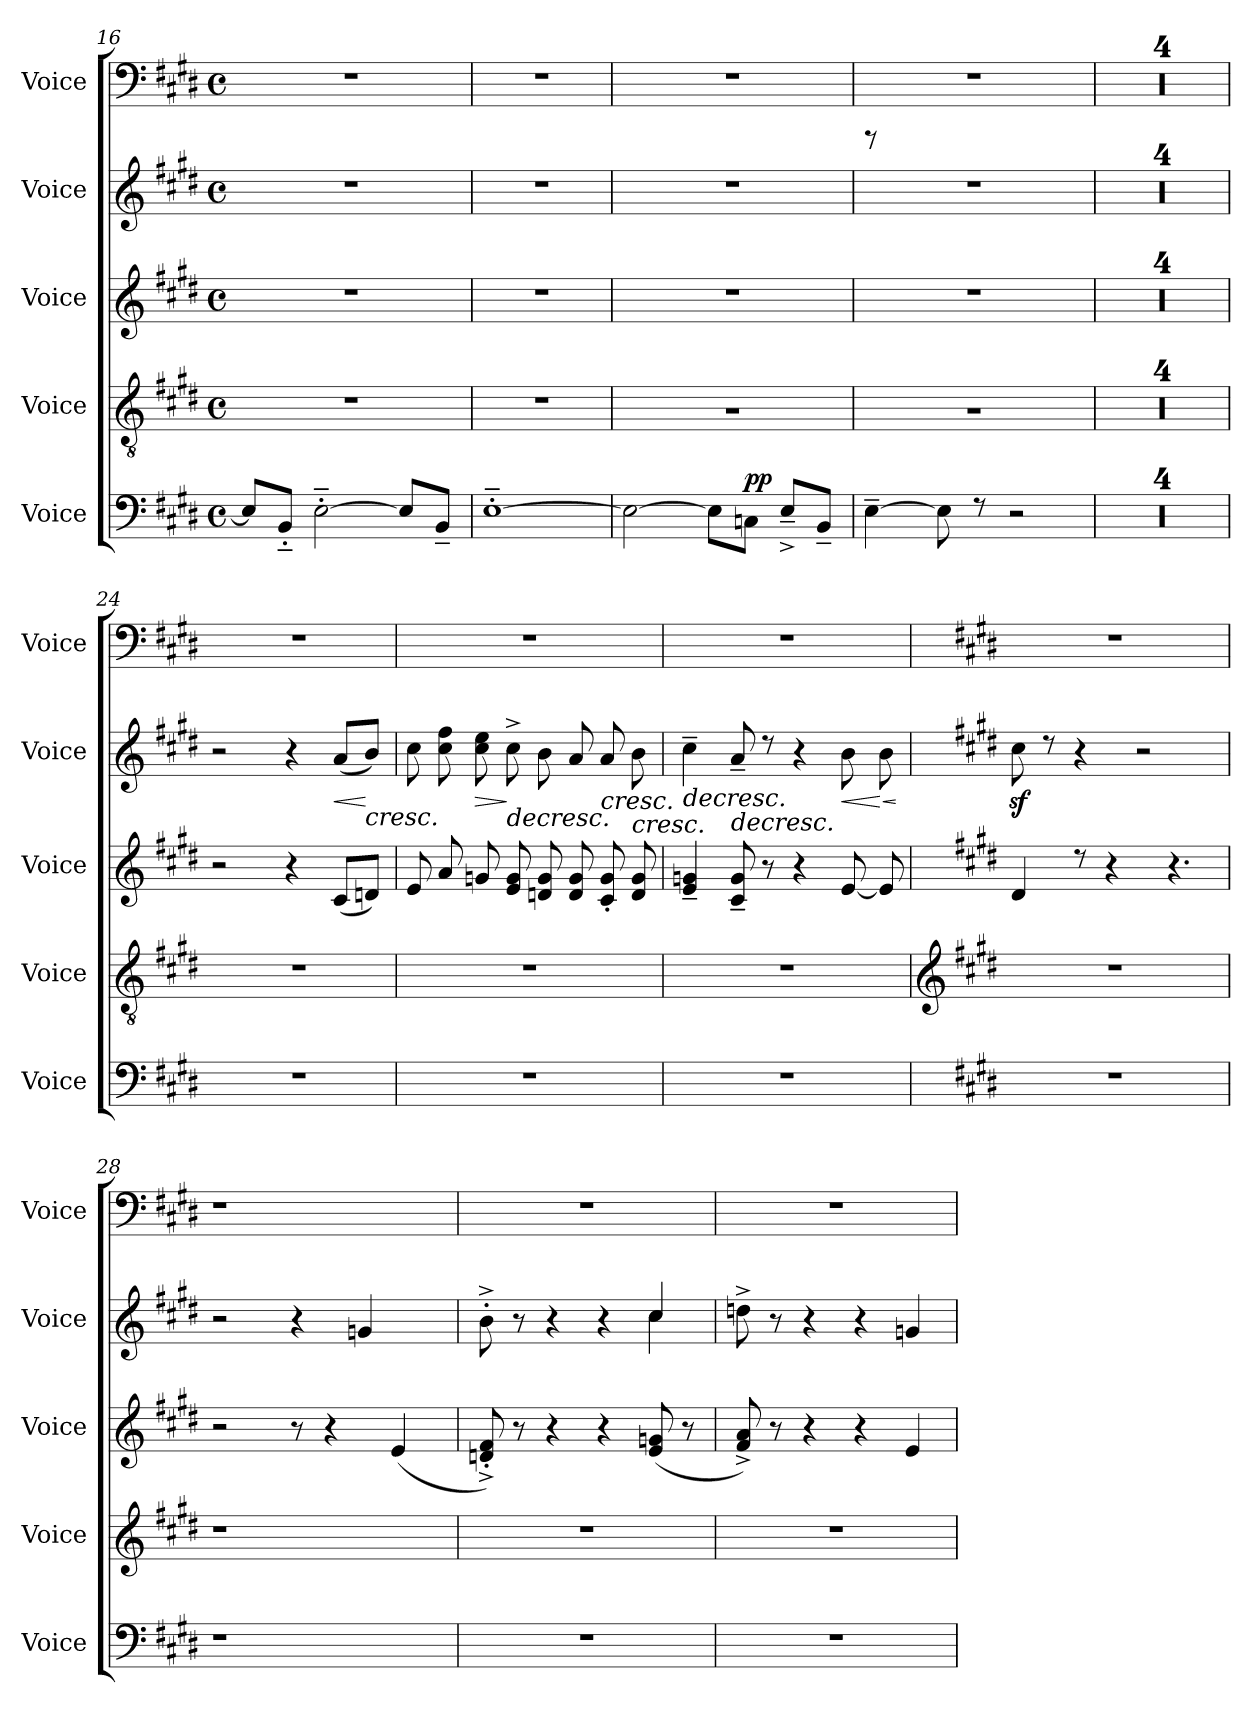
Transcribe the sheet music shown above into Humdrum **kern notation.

**kern	**dynam	**kern	**kern	**kern	**dynam	**kern
*part5	*part5	*part4	*part3	*part2	*part2	*part1
*staff5	*staff5	*staff4	*staff3	*staff2	*staff2	*staff1
*I"Voice	*	*I"Voice	*I"Voice	*I"Voice	*	*I"Voice
*I'Voice	*	*I'Voice	*I'Voice	*I'Voice	*	*I'Voice
*clefF4	*	*clefGv2	*clefG2	*clefG2	*	*clefF4
*k[f#c#g#d#]	*	*k[f#c#g#d#]	*k[f#c#g#d#]	*k[f#c#g#d#]	*	*k[f#c#g#d#]
*M4/4	*	*M4/4	*M4/4	*M4/4	*	*M4/4
*met(c)	*	*met(c)	*met(c)	*met(c)	*	*met(c)
=16	=16	=16	=16	=16	=16	=16
8E/L]	.	1rd	1rdd	1rdd	.	1r
8BB'<~>/J	.	.	.	.	.	.
[>2E'<~>\	.	.	.	.	.	.
8E/L]	.	.	.	.	.	.
8BB~>/J	.	.	.	.	.	.
=17	=17	=17	=17	=17	=17	=17
[>1E'<'<~>	.	1rd	1rdd	1rdd	.	1r
!!LO:LB:g=z
=18	=18	=18	=18	=18	=18	=18
2E\_>	.	1rc	1rdd	1rdd	.	1r
8E\L]	.	.	.	.	.	.
!	!LO:DY:a	!	!	!	!	!
8Cn\J	pp	.	.	.	.	.
8E^<~>/L	.	.	.	.	.	.
8BB~>/J	.	.	.	.	.	.
=19	=19	=19	=19	=19	=19	=19
*	*	*	*	*^	*	*
[>4E~>\	.	1rc	1rdd	8reee	1rdd	.	1r
.	.	.	.	2..ryy	.	.	.
8E\]	.	.	.	.	.	.	.
8rE	.	.	.	.	.	.	.
2rE	.	.	.	.	.	.	.
*	*	*	*	*v	*v	*	*
=20	=20	=20	=20	=20	=20	=20
1ryy	.	1ryy	1ryy	1ryy	.	1ryy
=21	=21	=21	=21	=21	=21	=21
1ryy	.	1ryy	1ryy	1ryy	.	1ryy
=22	=22	=22	=22	=22	=22	=22
1ryy	.	1ryy	1ryy	1ryy	.	1ryy
=23	=23	=23	=23	=23	=23	=23
1ryy	.	1ryy	1ryy	1ryy	.	1ryy
!!LO:LB:g=z
=24	=24	=24	=24	=24	=24	=24
1rF	.	1rd	2r	2rcc	.	1r
.	.	.	4r	4r	.	.
!	!	!	!	!	!LO:HP:b	!
!	!	!	!	!	!LO:DY:n=1:a	!
!	!	!	!	!	!LO:DY:n=2:b	!
.	.	.	(>8c#/L	(>8a/L	< mf mf	.
!	!	!	!	!	!LO:HP:n=1:b	!
.	.	.	8dn/J)	8bZ</J)	[ <	.
=25	=25	=25	=25	=25	=25	=25
1rF	.	1rd	8e/	8cc#Z<\	.	1r
.	.	.	8a/	8cc#\Z< 8ff#\Z<	.	.
!	!	!	!	!	!LO:HP:b	!
.	.	.	8gn/	8cc#\ 8ee\	>	.
!	!	!	!	!	!LO:HP:n=1:b	!
.	.	.	8e/ 8g/	8cc#^<Z<\	[ ] >	.
.	.	.	8dn/ 8g/	8bZ<\	.	.
.	.	.	8d/ 8g/	8aZ</	.	.
!	!	!	!	!	!LO:HP:b	!
.	.	.	8c#/'< 8g/'<	8a/	<	.
!	!	!	!	!	!LO:HP:n=1:b	!
.	.	.	8d/ 8g/	8b\	] <	.
=26	=26	=26	=26	=26	=26	=26
!	!	!	!	!	!LO:HP:b	!
1rF	.	1rd	4e/~> 4gn/~>	4cc#~>Z<\	>	1r
!	!	!	!	!	!LO:HP:n=1:b	!
.	.	.	8c#/~> 8g/~>	8a~>/	[ [ >	.
.	.	.	8r	8rcc	.	.
.	.	.	4r	4r	.	.
!	!	!	!	!	!LO:HP:b	!
.	.	.	[>8e/	8bZ<\	<	.
!	!	!	!	!	!LO:HP:n=1:b	!
.	.	.	8e/]	8bZ<\	] ] [ <	.
.	.	.	.	.	[	.
!!LO:PB:g=z
=27	=27	=27	=27	=27	=27	=27
*	*	*clefG2	*	*	*	*
*k[f#c#g#d#]	*	*k[f#c#g#d#]	*k[f#c#g#d#]	*k[f#c#g#d#]	*	*k[f#c#g#d#]
1rF	.	1rdd	4d#/	8cc#z<\	.	1r
.	.	.	.	8rcc	.	.
.	.	.	8rcc	4r	.	.
.	.	.	4r	.	.	.
.	.	.	.	2rcc	.	.
.	.	.	4.r	.	.	.
=28	=28	=28	=28	=28	=28	=28
1rF	.	1rdd	2r	2rcc	.	1r
.	.	.	8r	4r	.	.
.	.	.	4r	.	.	.
.	.	.	.	4gnZ</	.	.
.	.	.	(>4e/	.	.	.
8ryy	.	8ryy	.	8ryy	.	8ryy
=29	=29	=29	=29	=29	=29	=29
*	*	*	*	*^	*	*
1rF	.	1rdd	8dn/'<^> 8f#/'<^>)	8b^>'<\	2.ryy	.	1r
.	.	.	8r	8r	.	.	.
.	.	.	4r	4ra	.	.	.
.	.	.	4r	4ra	.	.	.
.	.	.	(>8e/ 8gn/	4cc#\	4cc#Z</	.	.
.	.	.	8r	.	.	.	.
*	*	*	*	*v	*v	*	*
=30	=30	=30	=30	=30	=30	=30
1rF	.	1rdd	8f#/^> 8a/^>)	8ddn^>\	.	1r
.	.	.	8r	8r	.	.
.	.	.	4r	4r	.	.
.	.	.	4r	4r	.	.
.	.	.	4e/	4gnZ</	.	.
=	=	=	=	=	=	=
*-	*-	*-	*-	*-	*-	*-
